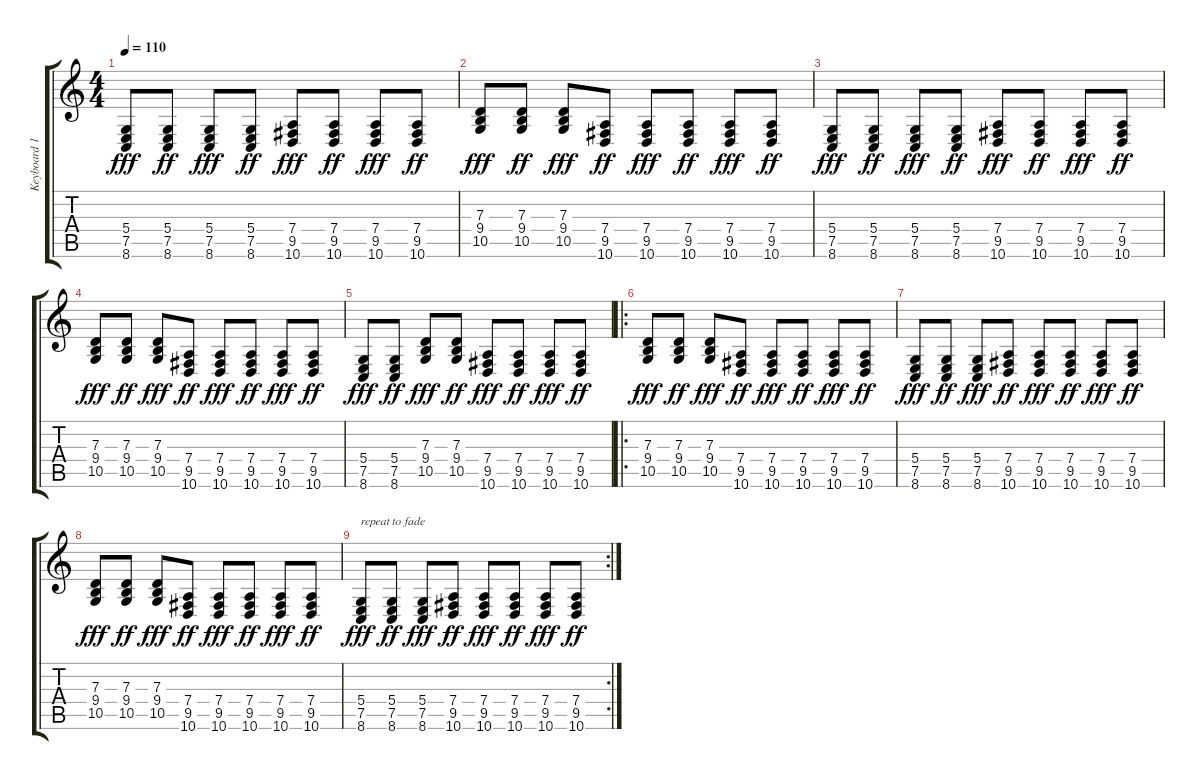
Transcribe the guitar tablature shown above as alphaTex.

\track ("Keyboard 1" "Keyboard 1") {instrument lead3calliope}
\staff {score tabs}
\tuning (E4 B3 G3 D3 A2 E2) {hide}
\ts (4 4)
\tempo 110
\clef g2
\ks c
(5.4 7.5 8.6).8{dy fff} (5.4 7.5 8.6).8{dy ff} (5.4 7.5 8.6).8{dy fff} (5.4 7.5 8.6).8{dy ff} (7.4 9.5 10.6).8{dy fff} (7.4 9.5 10.6).8{dy ff} (7.4 9.5 10.6).8{dy fff} (7.4 9.5 10.6).8{dy ff} |
(7.3 9.4 10.5).8{dy fff} (7.3 9.4 10.5).8{dy ff} (7.3 9.4 10.5).8{dy fff} (7.4 9.5 10.6).8{dy ff} (7.4 9.5 10.6).8{dy fff} (7.4 9.5 10.6).8{dy ff} (7.4 9.5 10.6).8{dy fff} (7.4 9.5 10.6).8{dy ff} |
(5.4 7.5 8.6).8{dy fff} (5.4 7.5 8.6).8{dy ff} (5.4 7.5 8.6).8{dy fff} (5.4 7.5 8.6).8{dy ff} (7.4 9.5 10.6).8{dy fff} (7.4 9.5 10.6).8{dy ff} (7.4 9.5 10.6).8{dy fff} (7.4 9.5 10.6).8{dy ff} |
(7.3 9.4 10.5).8{dy fff} (7.3 9.4 10.5).8{dy ff} (7.3 9.4 10.5).8{dy fff} (7.4 9.5 10.6).8{dy ff} (7.4 9.5 10.6).8{dy fff} (7.4 9.5 10.6).8{dy ff} (7.4 9.5 10.6).8{dy fff} (7.4 9.5 10.6).8{dy ff} |
(5.4 7.5 8.6).8{dy fff} (5.4 7.5 8.6).8{dy ff} (7.3 9.4 10.5).8{dy fff} (7.3 9.4 10.5).8{dy ff} (7.4 9.5 10.6).8{dy fff} (7.4 9.5 10.6).8{dy ff} (7.4 9.5 10.6).8{dy fff} (7.4 9.5 10.6).8{dy ff} |
\ro
(7.3 9.4 10.5).8{dy fff} (7.3 9.4 10.5).8{dy ff} (7.3 9.4 10.5).8{dy fff} (7.4 9.5 10.6).8{dy ff} (7.4 9.5 10.6).8{dy fff} (7.4 9.5 10.6).8{dy ff} (7.4 9.5 10.6).8{dy fff} (7.4 9.5 10.6).8{dy ff} |
(5.4 7.5 8.6).8{dy fff} (5.4 7.5 8.6).8{dy ff} (5.4 7.5 8.6).8{dy fff} (7.4 9.5 10.6).8{dy ff} (7.4 9.5 10.6).8{dy fff} (7.4 9.5 10.6).8{dy ff} (7.4 9.5 10.6).8{dy fff} (7.4 9.5 10.6).8{dy ff} |
(7.3 9.4 10.5).8{dy fff} (7.3 9.4 10.5).8{dy ff} (7.3 9.4 10.5).8{dy fff} (7.4 9.5 10.6).8{dy ff} (7.4 9.5 10.6).8{dy fff} (7.4 9.5 10.6).8{dy ff} (7.4 9.5 10.6).8{dy fff} (7.4 9.5 10.6).8{dy ff} |
\rc 2
(5.4 7.5 8.6).8{txt "repeat to fade" dy fff} (5.4 7.5 8.6).8{dy ff} (5.4 7.5 8.6).8{dy fff} (7.4 9.5 10.6).8{dy ff} (7.4 9.5 10.6).8{dy fff} (7.4 9.5 10.6).8{dy ff} (7.4 9.5 10.6).8{dy fff} (7.4 9.5 10.6).8{dy ff}
